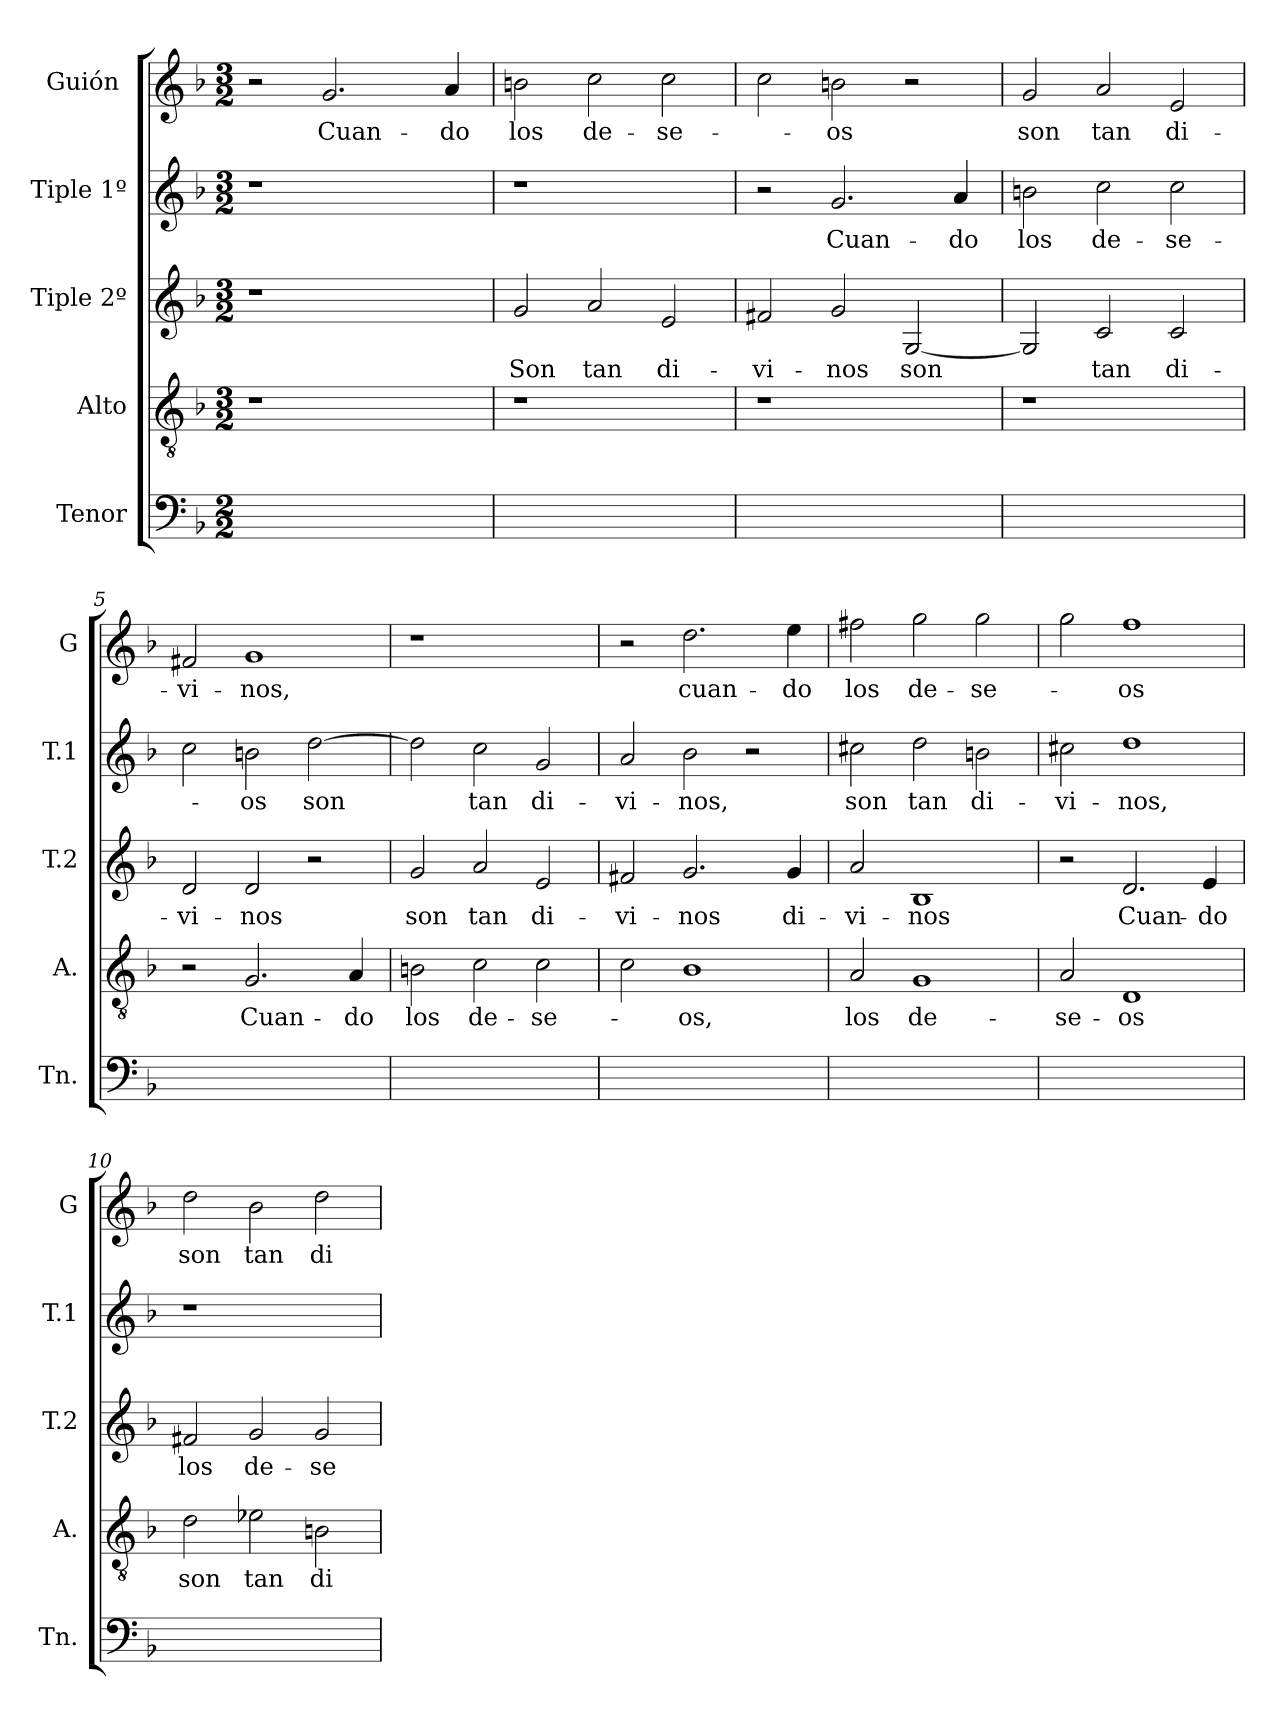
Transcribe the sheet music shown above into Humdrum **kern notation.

**kern	**kern	**text	**kern	**text	**kern	**text	**kern	**text
*part5	*part4	*part4	*part3	*part3	*part2	*part2	*part1	*part1
*staff5	*staff4	*staff4	*staff3	*staff3	*staff2	*staff2	*staff1	*staff1
*I"Tenor	*I"Alto	*	*I"Tiple 2º	*	*I"Tiple 1º	*	*I"Guión 	*
*I'Tn.	*I'A.	*	*I'T.2	*	*I'T.1	*	*I'G	*
*clefF4	*clefGv2	*	*clefG2	*	*clefG2	*	*clefG2	*
*k[b-]	*k[b-]	*	*k[b-]	*	*k[b-]	*	*k[b-]	*
*M2/2	*M3/2	*	*M3/2	*	*M3/2	*	*M3/2	*
=1	=1	=1	=1	=1	=1	=1	=1	=1
1.ryy	1r	.	1r	.	1r	.	2r	.
.	.	.	.	.	.	.	2.g	Cuan-
.	2ryy	.	2ryy	.	2ryy	.	.	.
!	!	!	!	!	!	!	!	!LO:LY:b
.	.	.	.	.	.	.	4a	-do
=2	=2	=2	=2	=2	=2	=2	=2	=2
!	!	!	!	!	!	!	!	!LO:LY:b
1.ryy	1r	.	2g	Son	1r	.	2bn	los
!	!	!	!	!	!	!	!	!LO:LY:b
.	.	.	2a	tan	.	.	2cc	de-
!	!	!	!	!	!	!	!	!LO:LY:b
.	2ryy	.	2e	di-	2ryy	.	2cc	-se-
=3	=3	=3	=3	=3	=3	=3	=3	=3
1.ryy	1r	.	2f#X	-vi-	2r	.	2cc	.
!	!	!	!	!	!	!	!	!LO:LY:b
.	.	.	2g	-nos	2.g	Cuan-	2bn	-os
.	2ryy	.	[2G	son	.	.	2r	.
!	!	!	!	!	!	!LO:LY:b	!	!
.	.	.	.	.	4a	-do	.	.
=4	=4	=4	=4	=4	=4	=4	=4	=4
!	!	!	!	!	!	!LO:LY:b	!	!LO:LY:b
1.ryy	1r	.	2G]	.	2bn	los	2g	son
!	!	!	!	!	!	!LO:LY:b	!	!LO:LY:b
.	.	.	2c	tan	2cc	de-	2a	tan
!	!	!	!	!	!	!LO:LY:b	!	!LO:LY:b
.	2ryy	.	2c	di-	2cc	-se-	2e	di-
=5	=5	=5	=5	=5	=5	=5	=5	=5
!	!	!	!	!	!	!	!	!LO:LY:b
1.ryy	2r	.	2d	-vi-	2cc	.	2f#X	-vi-
!	!	!	!	!	!	!LO:LY:b	!	!LO:LY:b
.	2.G	Cuan-	2d	-nos	2bn	-os	1g	-nos,
!	!	!	!	!	!	!LO:LY:b	!	!
.	.	.	2r	.	[2dd	son	.	.
!	!	!LO:LY:b	!	!	!	!	!	!
.	4A	-do	.	.	.	.	.	.
=6	=6	=6	=6	=6	=6	=6	=6	=6
!	!	!LO:LY:b	!	!	!	!	!	!
1.ryy	2Bn	los	2g	son	2dd]	.	1r	.
!	!	!LO:LY:b	!	!	!	!LO:LY:b	!	!
.	2c	de-	2a	tan	2cc	tan	.	.
!	!	!LO:LY:b	!	!	!	!LO:LY:b	!	!
.	2c	-se-	2e	di-	2g	di-	2ryy	.
=7	=7	=7	=7	=7	=7	=7	=7	=7
!	!	!	!	!	!	!LO:LY:b	!	!
1.ryy	2c	.	2f#X	-vi-	2a	-vi-	2r	.
!	!	!LO:LY:b	!	!	!	!LO:LY:b	!	!LO:LY:b
.	1B-	-os,	2.g	-nos	2b-	-nos,	2.dd	cuan-
.	.	.	.	.	2r	.	.	.
!	!	!	!	!	!	!	!	!LO:LY:b
.	.	.	4g	di-	.	.	4ee	-do
=8	=8	=8	=8	=8	=8	=8	=8	=8
!	!	!LO:LY:b	!	!	!	!LO:LY:b	!	!LO:LY:b
1.ryy	2A	los	2a	-vi-	2cc#X	son	2ff#X	los
!	!	!LO:LY:b	!	!	!	!LO:LY:b	!	!LO:LY:b
.	1G	de-	1B-	-nos	2dd	tan	2gg	de-
!	!	!	!	!	!	!LO:LY:b	!	!LO:LY:b
.	.	.	.	.	2bn	di-	2gg	-se-
=9	=9	=9	=9	=9	=9	=9	=9	=9
!	!	!LO:LY:b	!	!	!	!LO:LY:b	!	!
1.ryy	2A	-se-	2r	.	2cc#X	-vi-	2gg	.
!	!	!LO:LY:b	!	!	!	!LO:LY:b	!	!LO:LY:b
.	1D	-os	2.d	Cuan-	1dd	-nos,	1ff	-os
!	!	!	!	!LO:LY:b	!	!	!	!
.	.	.	4e	-do	.	.	.	.
=10	=10	=10	=10	=10	=10	=10	=10	=10
!	!	!LO:LY:b	!	!LO:LY:b	!	!	!	!LO:LY:b
1.ryy	2d	son	2f#X	los	1r	.	2dd	son
!	!	!LO:LY:b	!	!LO:LY:b	!	!	!	!LO:LY:b
.	2e-X	tan	2g	de-	.	.	2b-	tan
!	!	!LO:LY:b	!	!LO:LY:b	!	!	!	!LO:LY:b
.	2Bn	di-	2g	-se-	2ryy	.	2dd	di-
=	=	=	=	=	=	=	=	=
*-	*-	*-	*-	*-	*-	*-	*-	*-
